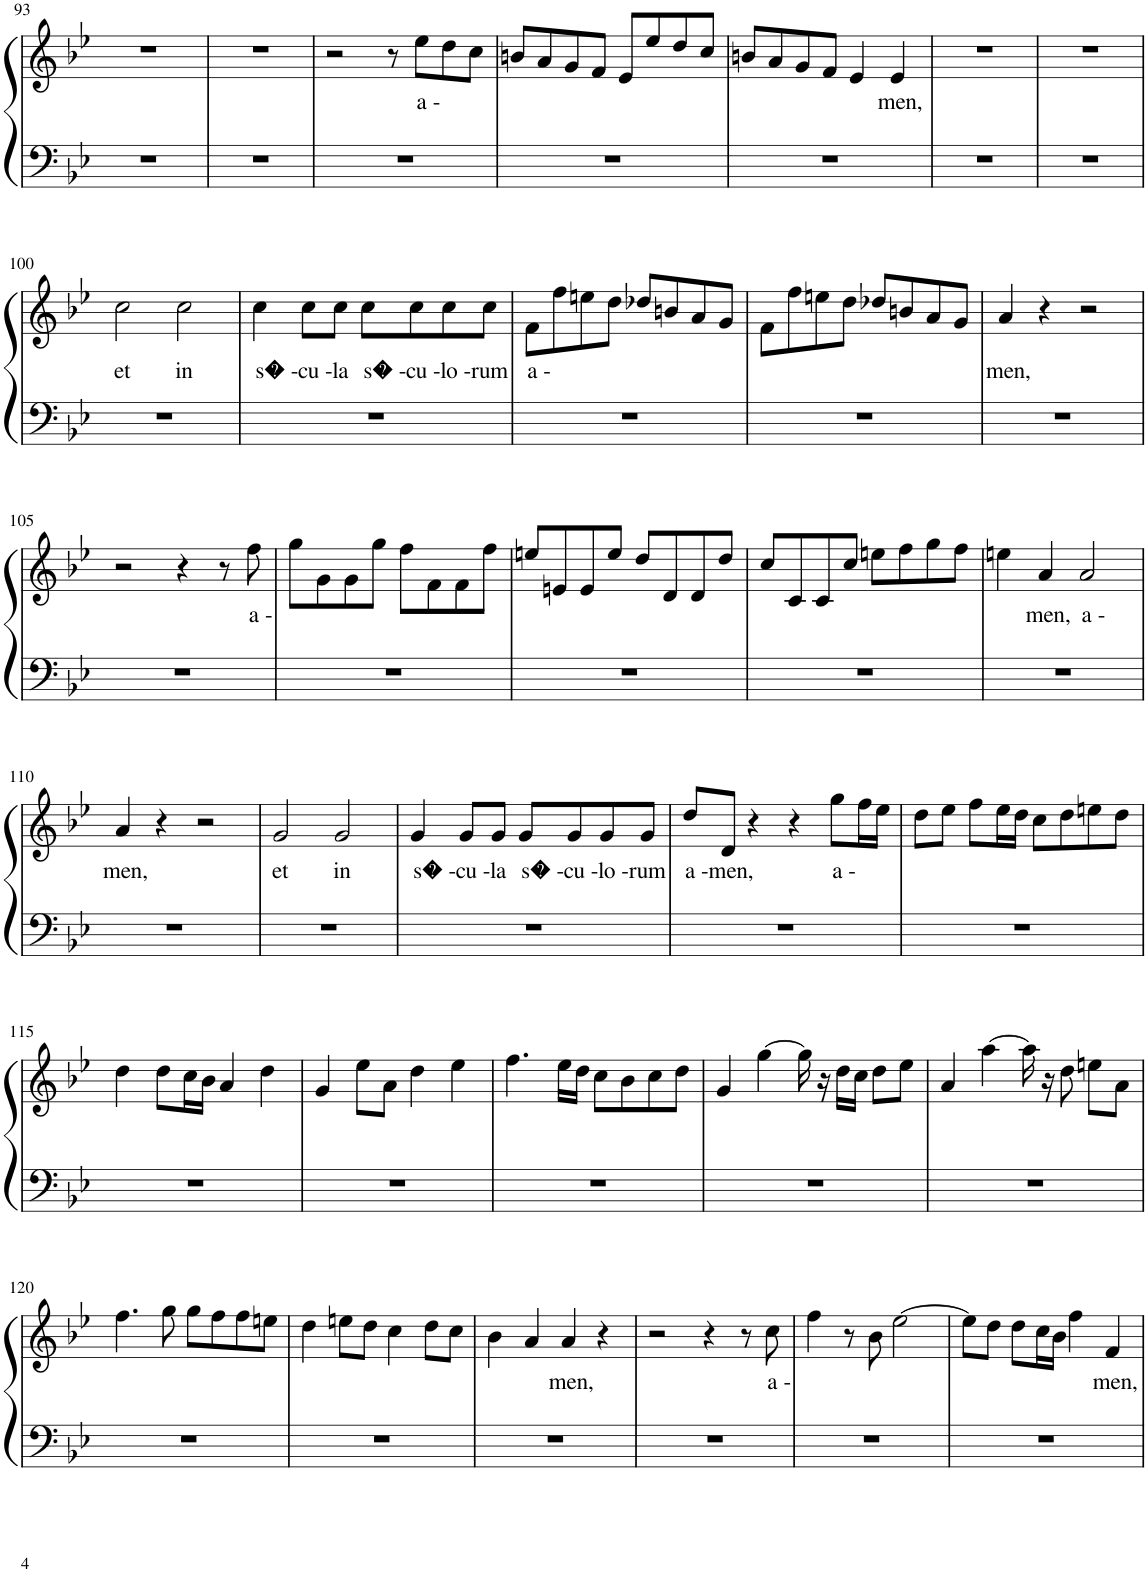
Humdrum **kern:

**kern	**kern	**text
*part1	*part1	*part1
*staff2	*staff1	*staff1
*I"Piano	*	*
*I'Pno.	*	*
!!LO:PB:g=z
*clefF4	*clefG2	*
*k[b-e-]	*k[b-e-]	*
*M4/4	*M4/4	*
*met(c)	*met(c)	*
=93	=93	=93
1r	1r	.
=94	=94	=94
1r	1r	.
=95	=95	=95
1r	2r	.
.	8r	.
!	!	!LO:LY:b
.	8ee-\L	a -
.	8dd\	.
.	8cc\J	.
=96	=96	=96
1r	8bn/L	.
.	8a/	.
.	8g/	.
.	8f/J	.
.	8e-/L	.
.	8ee-/	.
.	8dd/	.
.	8cc/J	.
=97	=97	=97
1r	8bn/L	.
.	8a/	.
.	8g/	.
.	8f/J	.
.	4e-/	.
!	!	!LO:LY:b
.	4e-/	men,
=98	=98	=98
1r	1r	.
=99	=99	=99
1r	1r	.
!!LO:LB:g=z
=100	=100	=100
!	!	!LO:LY:b
1r	2cc\	et
!	!	!LO:LY:b
.	2cc\	in
=101	=101	=101
!	!	!LO:LY:b
1r	4cc\	s� -
!	!	!LO:LY:b
.	8cc\L	cu -
!	!	!LO:LY:b
.	8cc\J	la
!	!	!LO:LY:b
.	8cc\L	s� -
!	!	!LO:LY:b
.	8cc\	cu -
!	!	!LO:LY:b
.	8cc\	lo -
!	!	!LO:LY:b
.	8cc\J	rum
=102	=102	=102
!	!	!LO:LY:b
1r	8f\L	a -
.	8ff\	.
.	8een\	.
.	8dd\J	.
.	8dd-X/L	.
.	8bn/	.
.	8a/	.
.	8g/J	.
=103	=103	=103
1r	8f\L	.
.	8ff\	.
.	8een\	.
.	8dd\J	.
.	8dd-X/L	.
.	8bn/	.
.	8a/	.
.	8g/J	.
=104	=104	=104
!	!	!LO:LY:b
1r	4a/	men,
.	4r	.
.	2r	.
!!LO:LB:g=z
=105	=105	=105
1r	2r	.
.	4r	.
.	8r	.
!	!	!LO:LY:b
.	8ff\	a -
=106	=106	=106
1r	8gg\L	.
.	8g\	.
.	8g\	.
.	8gg\J	.
.	8ff\L	.
.	8f\	.
.	8f\	.
.	8ff\J	.
=107	=107	=107
1r	8een/L	.
.	8en/	.
.	8e/	.
.	8ee/J	.
.	8dd/L	.
.	8d/	.
.	8d/	.
.	8dd/J	.
=108	=108	=108
1r	8cc/L	.
.	8c/	.
.	8c/	.
.	8cc/J	.
.	8een\L	.
.	8ff\	.
.	8gg\	.
.	8ff\J	.
=109	=109	=109
1r	4een\	.
!	!	!LO:LY:b
.	4a/	men,
!	!	!LO:LY:b
.	2a/	a -
!!LO:LB:g=z
=110	=110	=110
!	!	!LO:LY:b
1r	4a/	men,
.	4r	.
.	2r	.
=111	=111	=111
!	!	!LO:LY:b
1r	2g/	et
!	!	!LO:LY:b
.	2g/	in
=112	=112	=112
!	!	!LO:LY:b
1r	4g/	s� -
!	!	!LO:LY:b
.	8g/L	cu -
!	!	!LO:LY:b
.	8g/J	la
!	!	!LO:LY:b
.	8g/L	s� -
!	!	!LO:LY:b
.	8g/	cu -
!	!	!LO:LY:b
.	8g/	lo -
!	!	!LO:LY:b
.	8g/J	rum
=113	=113	=113
!	!	!LO:LY:b
1r	8dd/L	a -
!	!	!LO:LY:b
.	8d/J	men,
.	4r	.
.	4r	.
!	!	!LO:LY:b
.	8gg\L	a -
.	16ff\L	.
.	16ee-\JJ	.
=114	=114	=114
1r	8dd\L	.
.	8ee-\J	.
.	8ff\L	.
.	16ee-\L	.
.	16dd\JJ	.
.	8cc\L	.
.	8dd\	.
.	8een\	.
.	8dd\J	.
!!LO:LB:g=z
=115	=115	=115
1r	4dd\	.
.	8dd\L	.
.	16cc\L	.
.	16b-\JJ	.
.	4a/	.
.	4dd\	.
=116	=116	=116
1r	4g/	.
.	8ee-\L	.
.	8a\J	.
.	4dd\	.
.	4ee-\	.
=117	=117	=117
1r	4.ff\	.
.	16ee-\LL	.
.	16dd\JJ	.
.	8cc\L	.
.	8b-\	.
.	8cc\	.
.	8dd\J	.
=118	=118	=118
1r	4g/	.
.	[4gg\	.
.	16gg\]	.
.	16r	.
.	16dd\LL	.
.	16cc\JJ	.
.	8dd\L	.
.	8ee-\J	.
=119	=119	=119
1r	4a/	.
.	[4aa\	.
.	16aa\]	.
.	16r	.
.	8dd\	.
.	8een\L	.
.	8a\J	.
!!LO:LB:g=z
=120	=120	=120
1r	4.ff\	.
.	8gg\	.
.	8gg\L	.
.	8ff\	.
.	8ff\	.
.	8een\J	.
=121	=121	=121
1r	4dd\	.
.	8een\L	.
.	8dd\J	.
.	4cc\	.
.	8dd\L	.
.	8cc\J	.
=122	=122	=122
1r	4b-\	.
.	4a/	.
!	!	!LO:LY:b
.	4a/	men,
.	4r	.
=123	=123	=123
1r	2r	.
.	4r	.
.	8r	.
!	!	!LO:LY:b
.	8cc\	a -
=124	=124	=124
1r	4ff\	.
.	8r	.
.	8b-\	.
.	[2ee-\	.
=125	=125	=125
1r	8ee-\L]	.
.	8dd\J	.
.	8dd\L	.
.	16cc\L	.
.	16b-\JJ	.
.	4ff\	.
!	!	!LO:LY:b
.	4f/	men,
=	=	=
*-	*-	*-
